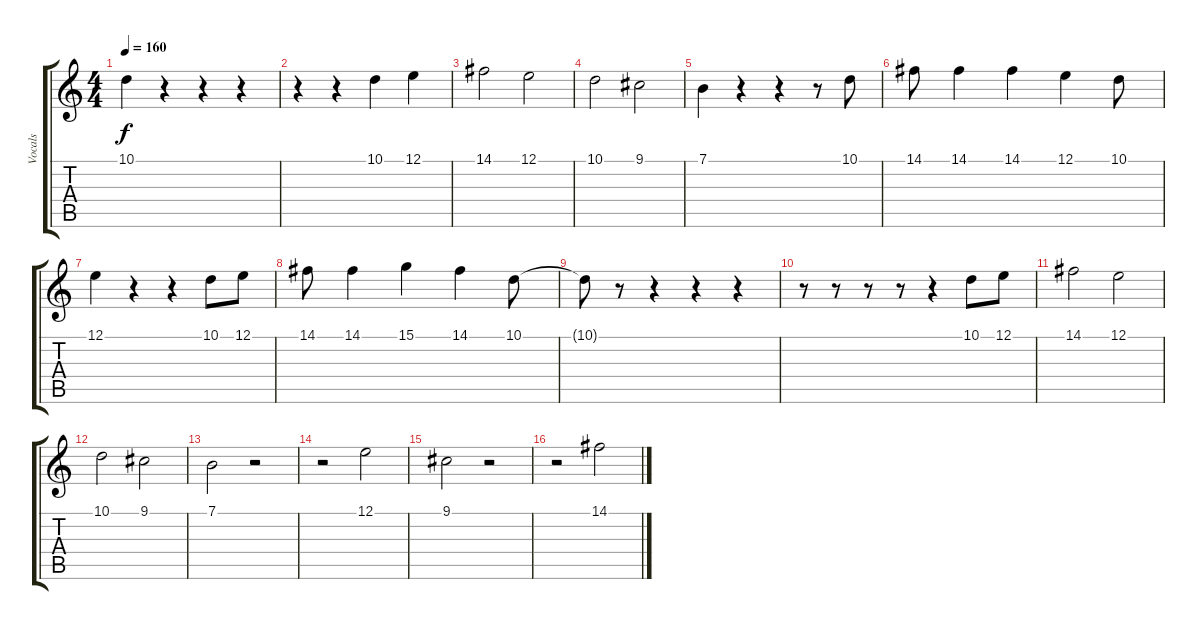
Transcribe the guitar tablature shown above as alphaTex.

\track ("Vocals" "Vocals") {instrument lead2sawtooth}
\staff {score tabs}
\tuning (E4 B3 G3 D3 A2 D2) {hide}
\ts (4 4)
\tempo 160
\clef g2
\ks c
10.1.4{dy f} r.4 r.4 r.4 |
r.4 r.4 10.1.4 12.1.4 |
14.1.2 12.1.2 |
10.1.2 9.1.2 |
7.1.4 r.4 r.4 r.8 10.1.8 |
14.1.8 14.1.4 14.1.4 12.1.4 10.1.8 |
12.1.4 r.4 r.4 10.1.8 12.1.8 |
14.1.8 14.1.4 15.1.4 14.1.4 10.1.8 |
10.1{t}.8 r.8 r.4 r.4 r.4 |
r.8 r.8 r.8 r.8 r.4 10.1.8 12.1.8 |
14.1.2 12.1.2 |
10.1.2 9.1.2 |
7.1.2 r.2 |
r.2 12.1.2{instrument lead6voice} |
9.1.2{instrument lead6voice} r.2 |
r.2 14.1.2{instrument lead6voice}
